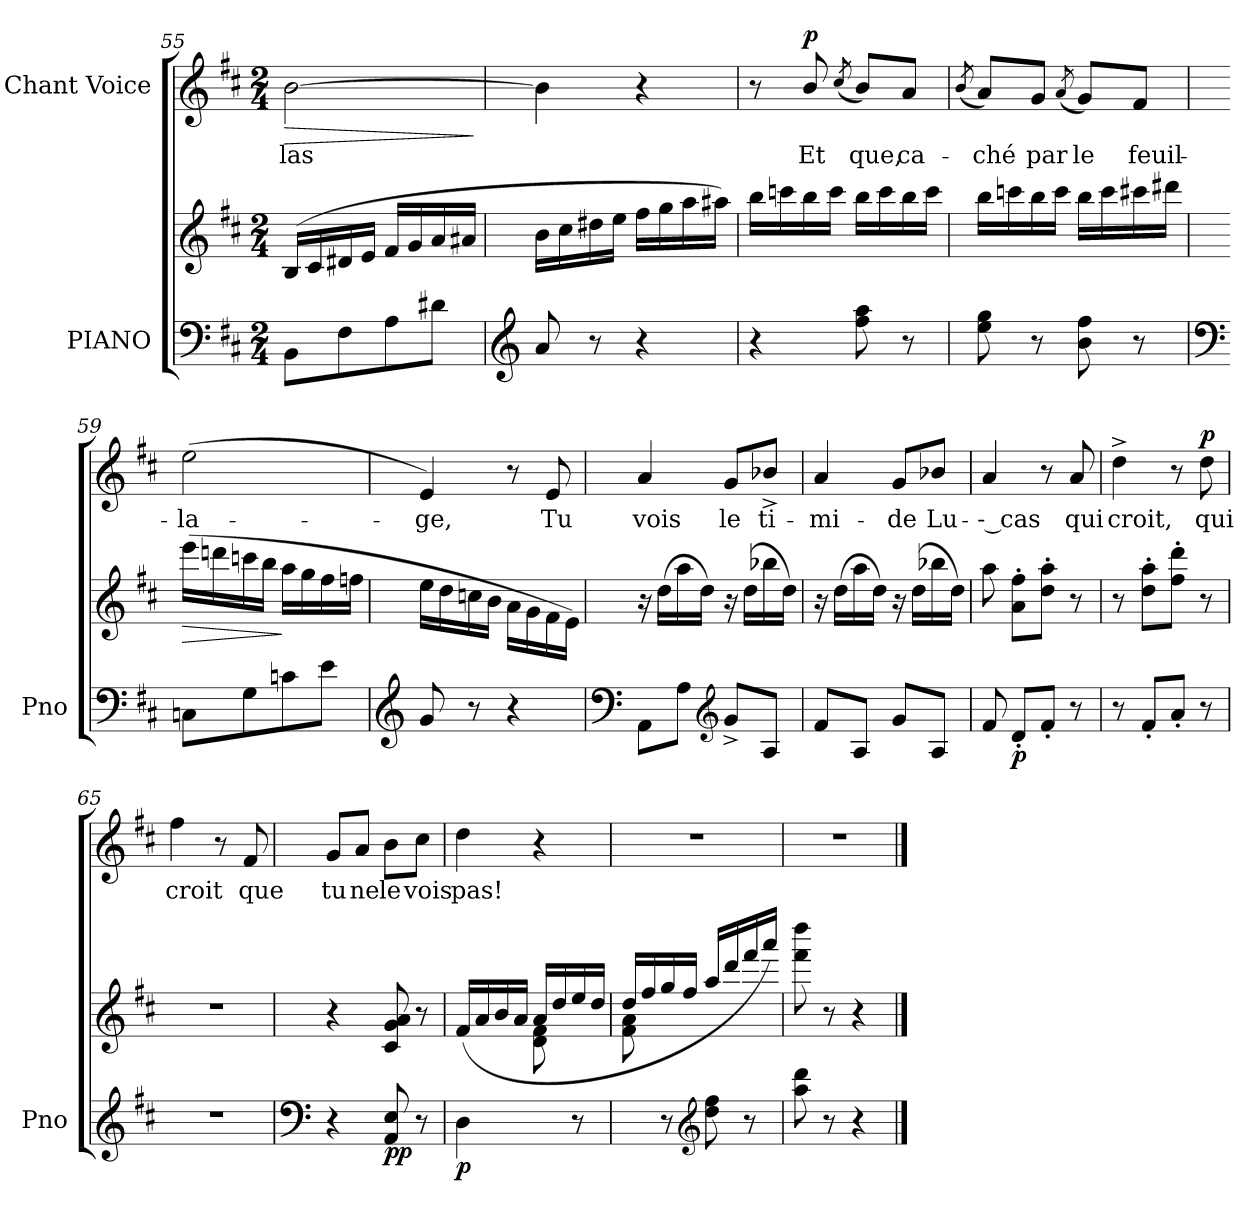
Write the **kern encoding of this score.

**kern	**kern	**dynam	**kern	**text	**dynam
*part2	*part2	*part2	*part1	*part1	*part1
*staff3	*staff2	*staff2/3	*staff1	*staff1	*staff1
*I"PIANO	*	*	*I"Chant Voice	*	*
*I'Pno	*	*	*	*	*
*clefF4	*clefG2	*	*clefG2	*	*
*k[f#c#]	*k[f#c#]	*	*k[f#c#]	*	*
*M2/4	*M2/4	*	*M2/4	*	*
=55	=55	=55	=55	=55	=55
!	!	!	!	!	!LO:HP:b
8BB\L	(16B/LL	.	[2b\	-las	>
.	16c#/	.	.	.	.
8F#\	16d#X/	.	.	.	.
.	16e/JJ	.	.	.	.
8A\	16f#/LL	.	.	.	.
.	16g/	.	.	.	.
8d#X\J	16a/	.	.	.	.
.	16a#X/JJ	.	.	.	.
.	.	.	.	.	]
=56	=56	=56	=56	=56	=56
*clefG2	*	*	*	*	*
8a/	16b\LL	.	4b\]	.	.
.	16cc#\	.	.	.	.
8r	16dd#X\	.	.	.	.
.	16ee\JJ	.	.	.	.
4r	16ff#\LL	.	4r	.	.
.	16gg\	.	.	.	.
.	16aa\	.	.	.	.
.	16aa#X\JJ)	.	.	.	.
=57	=57	=57	=57	=57	=57
4r	16bb\LL	.	8r	.	.
.	16cccn\	.	.	.	.
!	!	!	!	!	!LO:DY:a
.	16bb\	.	8b/	Et	p
.	16ccc\JJ	.	.	.	.
.	.	.	(8qcc#/	.	.
8ff#\ 8aa\	16bb\LL	.	8b/L)	que,	.
.	16ccc\	.	.	.	.
8r	16bb\	.	8a/J	ca-	.
.	16ccc\JJ	.	.	.	.
=58	=58	=58	=58	=58	=58
.	.	.	(8qb/	.	.
8ee\ 8gg\	16bb\LL	.	8a/L)	-ché	.
.	16cccn\	.	.	.	.
8r	16bb\	.	8g/J	par	.
.	16ccc\JJ	.	.	.	.
.	.	.	(8qa/	.	.
8b\ 8ff#\	16bb\LL	.	8g/L)	le	.
.	16ccc\	.	.	.	.
8r	16ccc#X\	.	8f#/J	feuil-	.
.	16ddd#X\JJ	.	.	.	.
=59	=59	=59	=59	=59	=59
*clefF4	*	*	*	*	*
!	!	!LO:HP:b	!	!	!
8Cn\L	(16eee\LL	>	(2ee\	-la-	.
.	16dddn\	.	.	.	.
8G\	16cccn\	.	.	.	.
.	16bb\JJ	.	.	.	.
8cn\	16aa\LL	]	.	.	.
.	16gg\	.	.	.	.
8e\J	16ff#\	.	.	.	.
.	16ffn\JJ	.	.	.	.
=60	=60	=60	=60	=60	=60
*clefG2	*	*	*	*	*
8g/	16ee\LL	.	4e/)	-ge,	.
.	16dd\	.	.	.	.
8r	16ccn\	.	.	.	.
.	16b\JJ	.	.	.	.
4r	16a\LL	.	8r	.	.
.	16g\	.	.	.	.
.	16f#\	.	8e/	Tu	.
.	16e\JJ)	.	.	.	.
=61	=61	=61	=61	=61	=61
*clefF4	*	*	*	*	*
8AA\L	16r	.	4a/	vois	.
.	(16dd\LL	.	.	.	.
8A\J	16aa\	.	.	.	.
.	16dd\JJ)	.	.	.	.
*clefG2	*	*	*	*	*
8g^>/L	16r	.	8g/L	le	.
.	(16dd\LL	.	.	.	.
8A/J	16bb-X\	.	8b-X^>/J	ti-	.
.	16dd\JJ)	.	.	.	.
=62	=62	=62	=62	=62	=62
8f#/L	16r	.	4a/	-mi-	.
.	(16dd\LL	.	.	.	.
8A/J	16aa\	.	.	.	.
.	16dd\JJ)	.	.	.	.
8g/L	16r	.	8g/L	-de	.
.	(16dd\LL	.	.	.	.
8A/J	16bb-X\	.	8b-X/J	Lu-	.
.	16dd\JJ)	.	.	.	.
=63	=63	=63	=63	=63	=63
8f#/	8aa\	.	4a/	-- cas	.
!	!	!LO:DY:b=2	!	!	!
8d'/L	8a\' 8ff#\'L	p	.	.	.
8f#'/J	8dd\' 8aa\'J	.	8r	.	.
8r	8r	.	8a/	qui	.
=64	=64	=64	=64	=64	=64
8r	8r	.	4dd^\	croit,	.
8f#'/L	8dd\' 8aa\'L	.	.	.	.
8a'/J	8ff#\' 8ddd\'J	.	8r	.	.
!	!	!	!	!	!LO:DY:a
8r	8r	.	8dd\	qui	p
=65	=65	=65	=65	=65	=65
2r	2r	.	4ff#\	croit	.
.	.	.	8r	.	.
.	.	.	8f#/	que	.
=66	=66	=66	=66	=66	=66
*clefF4	*	*	*	*	*
4r	4r	.	8g/L	tu	.
.	.	.	8a/J	ne	.
!	!	!LO:DY:b=2	!	!	!
8AA/ 8E/	8c#/ 8g/ 8a/	pp	8b\L	le	.
8r	8r	.	8cc#\J	vois	.
=67	=67	=67	=67	=67	=67
*	*^	*	*	*	*
!	!	!	!LO:DY:b=2	!	!	!
4D\	(<16f#/LL	4ryy	p	4dd\	pas!	.
.	16a/	.	.	.	.	.
.	16b/	.	.	.	.	.
.	16a/JJ	.	.	.	.	.
8ryy	16a/LL	8d\ 8f#\	.	4r	.	.
.	16dd/	.	.	.	.	.
8r	16ee/	8ryy	.	.	.	.
.	16dd/JJ	.	.	.	.	.
=68	=68	=68	=68	=68	=68	=68
8ryy	16dd/LL	8f#\ 8a\	.	2r	.	.
.	16ff#/	.	.	.	.	.
8r	16gg/	4.ryy	.	.	.	.
.	16ff#/JJ	.	.	.	.	.
*clefG2	*	*	*	*	*	*
8dd\ 8ff#\	16aa/LL	.	.	.	.	.
.	16ddd/	.	.	.	.	.
8r	16fff#/	.	.	.	.	.
.	16aaa/JJ)	.	.	.	.	.
*	*v	*v	*	*	*	*
=69	=69	=69	=69	=69	=69
8aa\ 8ddd\	8fff#\ 8dddd\	.	2r	.	.
8r	8r	.	.	.	.
4r	4r	.	.	.	.
==	==	==	==	==	==
*-	*-	*-	*-	*-	*-
